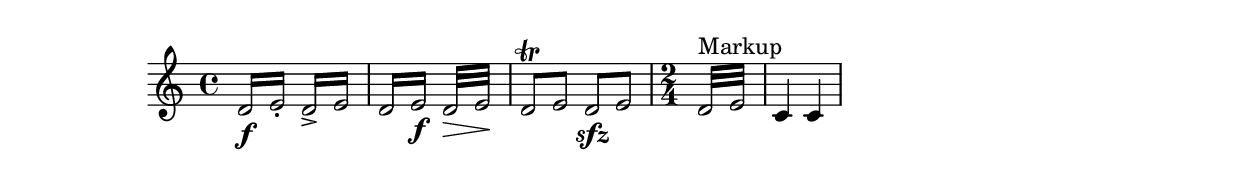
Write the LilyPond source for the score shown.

\version "2.12.0"

\header{
texidoc="
Articulations on chord tremolos should not confuse the time-scaling of the
notes. In particular, only the number of real notes should be considered.
"
}

\context Voice \relative c' {
  \repeat "tremolo" 4 { d16\f e-. }
  \repeat "tremolo" 4 { d16-> e } | \barNumberCheck #2
  \repeat "tremolo" 4 { d16 e\f }
  \repeat "tremolo" 8 { d32\> e\! } | \barNumberCheck #3
  \repeat "tremolo" 2 { d8\trill e }
  \repeat "tremolo" 2 { d8\sfz e } | \barNumberCheck #4

  \time 2/4
  \repeat "tremolo" 8 { d32^"Markup" e } | \barNumberCheck #5
  c4 c4
}

